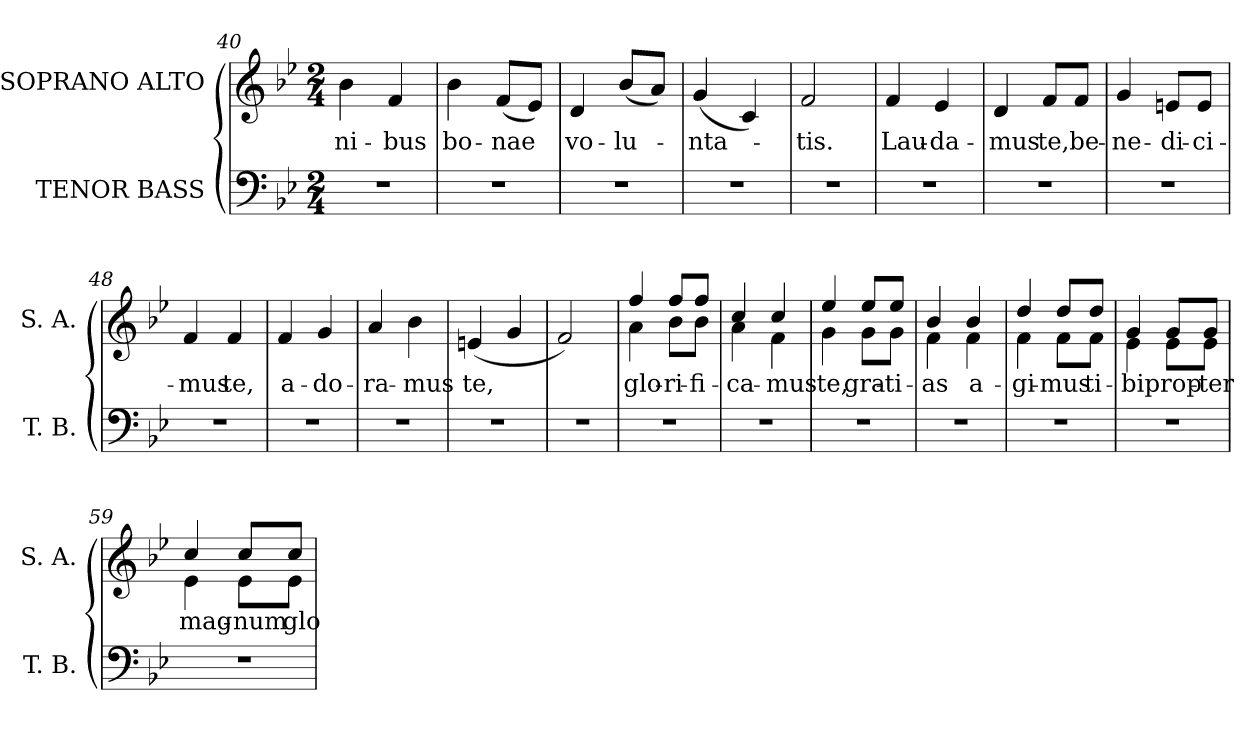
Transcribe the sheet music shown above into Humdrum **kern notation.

**kern	**kern	**text
*part2	*part1	*part1
*staff2	*staff1	*staff1
*I"TENOR BASS	*I"SOPRANO ALTO	*
*I'T. B.	*I'S. A.	*
*clefF4	*clefG2	*
*k[b-e-]	*k[b-e-]	*
*B-:	*B-:	*
*M2/4	*M2/4	*
=40	=40	=40
!LO:N:vis=1	!	!
!	!	!LO:LY:b:color=#000000
2r	4b-i\	-ni-
!	!	!LO:LY:b:color=#000000
.	4fi/	-bus
=41	=41	=41
!LO:N:vis=1	!	!
!	!	!LO:LY:b:color=#000000
2r	4b-i\	bo-
!	!	!LO:LY:b:color=#000000
.	(8fi/L	-nae
.	8e-i/J)	.
=42	=42	=42
!LO:N:vis=1	!	!
!	!	!LO:LY:b:color=#000000
2r	4di/	vo-
!	!	!LO:LY:b:color=#000000
.	(8b-i/L	-lu-
.	8ai/J)	.
=43	=43	=43
!LO:N:vis=1	!	!
!	!	!LO:LY:b:color=#000000
2r	(4gi/	-nta-
.	4ci/)	.
=44	=44	=44
!LO:N:vis=1	!	!
!	!	!LO:LY:b:color=#000000
2r	2fi/	-tis.
!!LO:LB:g=z
=45	=45	=45
!LO:N:vis=1	!	!
!	!	!LO:LY:b:color=#000000
2r	4fi/	Lau-
!	!	!LO:LY:b:color=#000000
.	4e-i/	-da-
=46	=46	=46
!LO:N:vis=1	!	!
!	!	!LO:LY:b:color=#000000
2r	4di/	-mus
!	!	!LO:LY:b:color=#000000
.	8fi/L	te,
!	!	!LO:LY:b:color=#000000
.	8fi/J	be-
=47	=47	=47
!LO:N:vis=1	!	!
!	!	!LO:LY:b:color=#000000
2r	4gi/	-ne-
!	!	!LO:LY:b:color=#000000
.	8eni/L	-di-
!	!	!LO:LY:b:color=#000000
.	8ei/J	-ci-
=48	=48	=48
!LO:N:vis=1	!	!
!	!	!LO:LY:b:color=#000000
2r	4fi/	-mus
!	!	!LO:LY:b:color=#000000
.	4fi/	te,
=49	=49	=49
!LO:N:vis=1	!	!
!	!	!LO:LY:b:color=#000000
2r	4fi/	a-
!	!	!LO:LY:b:color=#000000
.	4gi/	-do-
=50	=50	=50
!LO:N:vis=1	!	!
!	!	!LO:LY:b:color=#000000
2r	4ai/	-ra-
!	!	!LO:LY:b:color=#000000
.	4b-i\	-mus
=51	=51	=51
!LO:N:vis=1	!	!
!	!	!LO:LY:b:color=#000000
2r	(4eni/	te,
.	4gi/	.
=52	=52	=52
!LO:N:vis=1	!	!
2r	2fi/)	.
!!LO:LB:g=z
=53	=53	=53
!LO:N:vis=1	!	!
!	!	!LO:LY:b:color=#000000
*	*^	*
2r	4ffi/	4ai\	glo-
!	!	!	!LO:LY:b:color=#000000
.	8ffi/L	8b-i\L	-ri-
!	!	!	!LO:LY:b:color=#000000
.	8ffi/J	8b-i\J	-fi-
=54	=54	=54	=54
!LO:N:vis=1	!	!	!
!	!	!	!LO:LY:b:color=#000000
2r	4cci/	4ai\	-ca-
!	!	!	!LO:LY:b:color=#000000
.	4cci/	4fi\	-mus
=55	=55	=55	=55
!LO:N:vis=1	!	!	!
!	!	!	!LO:LY:b:color=#000000
2r	4ee-i/	4gi\	te,
!	!	!	!LO:LY:b:color=#000000
.	8ee-i/L	8gi\L	gra-
!	!	!	!LO:LY:b:color=#000000
.	8ee-i/J	8gi\J	-ti-
=56	=56	=56	=56
!LO:N:vis=1	!	!	!
!	!	!	!LO:LY:b:color=#000000
2r	4b-i/	4fi\	-as
!	!	!	!LO:LY:b:color=#000000
.	4b-i/	4fi\	a-
=57	=57	=57	=57
!LO:N:vis=1	!	!	!
!	!	!	!LO:LY:b:color=#000000
2r	4ddi/	4fi\	-gi-
!	!	!	!LO:LY:b:color=#000000
.	8ddi/L	8fi\L	-mus
!	!	!	!LO:LY:b:color=#000000
.	8ddi/J	8fi\J	ti-
=58	=58	=58	=58
!LO:N:vis=1	!	!	!
!	!	!	!LO:LY:b:color=#000000
2r	4gi/	4e-i\	-bi
!	!	!	!LO:LY:b:color=#000000
.	8gi/L	8e-i\L	prop-
!	!	!	!LO:LY:b:color=#000000
.	8gi/J	8e-i\J	-ter
=59	=59	=59	=59
!LO:N:vis=1	!	!	!
!	!	!	!LO:LY:b:color=#000000
2r	4cci/	4e-i\	mag-
!	!	!	!LO:LY:b:color=#000000
.	8cci/L	8e-i\L	-num
!	!	!	!LO:LY:b:color=#000000
.	8cci/J	8e-i\J	glo-
*	*v	*v	*
=	=	=
*-	*-	*-
